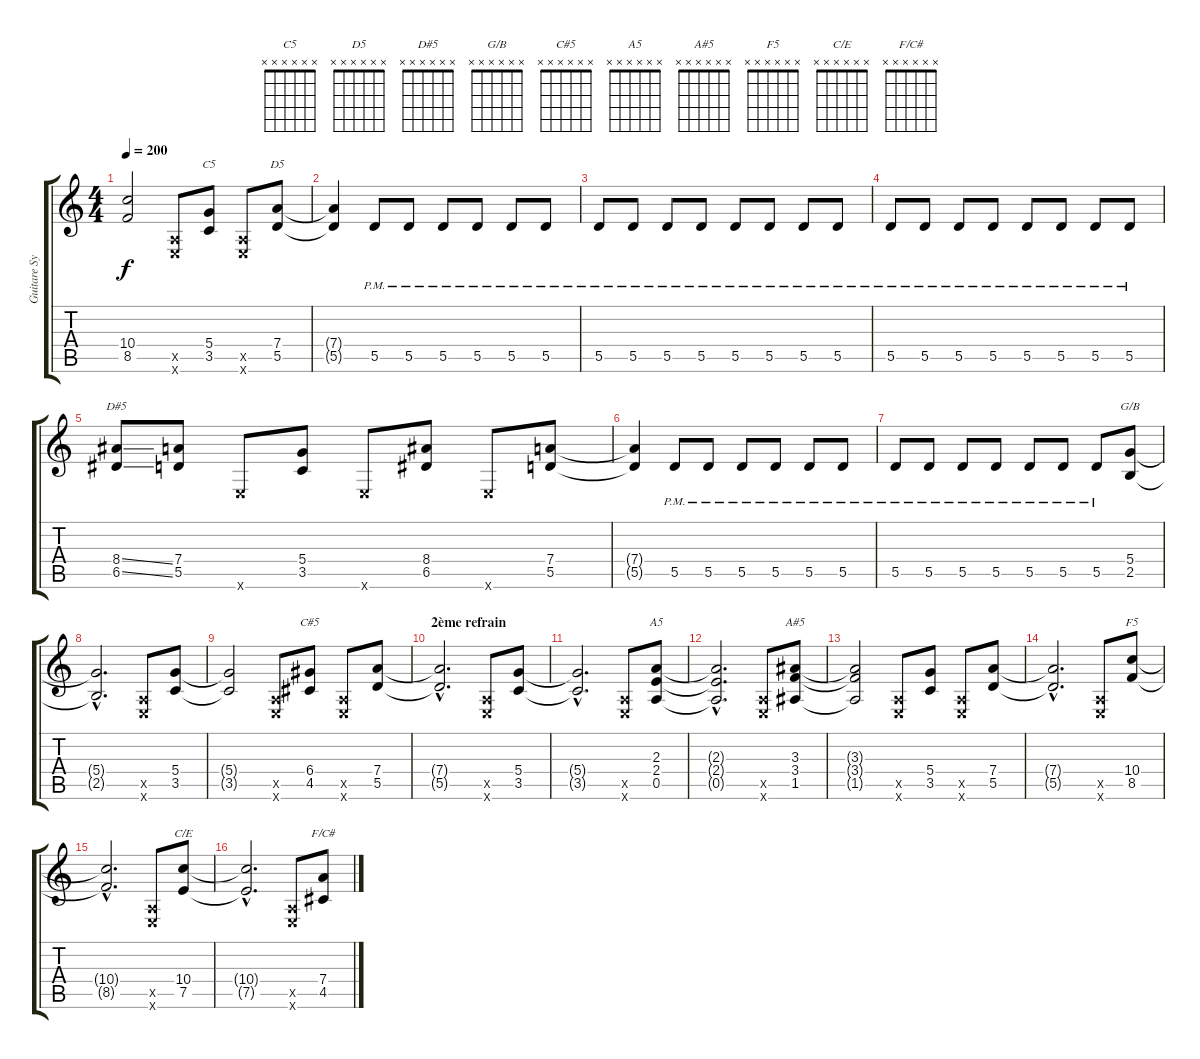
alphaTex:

\track ("Guitare Sylvain" "Guitare Sy") {instrument overdrivenguitar}
\staff {score tabs}
\tuning (E4 B3 G3 D3 A2 E2) {hide}
\chord ("C5" x x x x x x)
\chord ("D5" x x x x x x)
\chord ("D#5" x x x x x x)
\chord ("G/B" x x x x x x)
\chord ("C#5" x x x x x x)
\chord ("A5" x x x x x x)
\chord ("A#5" x x x x x x)
\chord ("F5" x x x x x x)
\chord ("C/E" x x x x x x)
\chord ("F/C#" x x x x x x)
\ts (4 4)
\tempo 200
\clef g2
\ks c
(10.4{t} 8.5{t}).2{dy f} (0.5{x} 0.6{x}).8 (5.4 3.5).8{ch "C5"} (0.5{x} 0.6{x}).8 (7.4 5.5).8{ch "D5"} |
(7.4{t} 5.5{t}).4 5.5{pm}.8 5.5{pm}.8 5.5{pm}.8 5.5{pm}.8 5.5{pm}.8 5.5{pm}.8 |
5.5{pm}.8 5.5{pm}.8 5.5{pm}.8 5.5{pm}.8 5.5{pm}.8 5.5{pm}.8 5.5{pm}.8 5.5{pm}.8 |
5.5{pm}.8 5.5{pm}.8 5.5{pm}.8 5.5{pm}.8 5.5{pm}.8 5.5{pm}.8 5.5{pm}.8 5.5{pm}.8 |
(8.4{ss} 6.5{ss}).8{ch "D#5"} (7.4 5.5).8 0.6{x}.8 (5.4 3.5).8 0.6{x}.8 (8.4 6.5).8 0.6{x}.8 (7.4 5.5).8 |
(7.4{t} 5.5{t}).4 5.5{pm}.8 5.5{pm}.8 5.5{pm}.8 5.5{pm}.8 5.5{pm}.8 5.5{pm}.8 |
5.5{pm}.8 5.5{pm}.8 5.5{pm}.8 5.5{pm}.8 5.5{pm}.8 5.5{pm}.8 5.5{pm}.8 (5.4 2.5).8{ch "G/B"} |
(5.4{hac t} 2.5{hac t}).2{d} (0.5{x} 0.6{x}).8 (5.4 3.5).8 |
(5.4{t} 3.5{t}).2 (0.5{x} 0.6{x}).8 (6.4 4.5).8{ch "C#5"} (0.5{x} 0.6{x}).8 (7.4 5.5).8 |
\section ("" "2ème refrain")
(7.4{hac t} 5.5{hac t}).2{d} (0.5{x} 0.6{x}).8 (5.4 3.5).8 |
(5.4{hac t} 3.5{hac t}).2{d} (0.5{x} 0.6{x}).8 (2.3 2.4 0.5).8{ch "A5"} |
(2.3{hac t} 2.4{hac t} 0.5{hac t}).2{d} (0.5{x} 0.6{x}).8 (3.3 3.4 1.5).8{ch "A#5"} |
(3.3{t} 3.4{t} 1.5{t}).2 (0.5{x} 0.6{x}).8 (5.4 3.5).8 (0.5{x} 0.6{x}).8 (7.4 5.5).8 |
(7.4{hac t} 5.5{hac t}).2{d} (0.5{x} 0.6{x}).8 (10.4 8.5).8{ch "F5"} |
(10.4{hac t} 8.5{hac t}).2{d} (0.5{x} 0.6{x}).8 (10.4 7.5).8{ch "C/E"} |
(10.4{hac t} 7.5{hac t}).2{d} (0.5{x} 0.6{x}).8 (7.4 4.5).8{ch "F/C#"}
